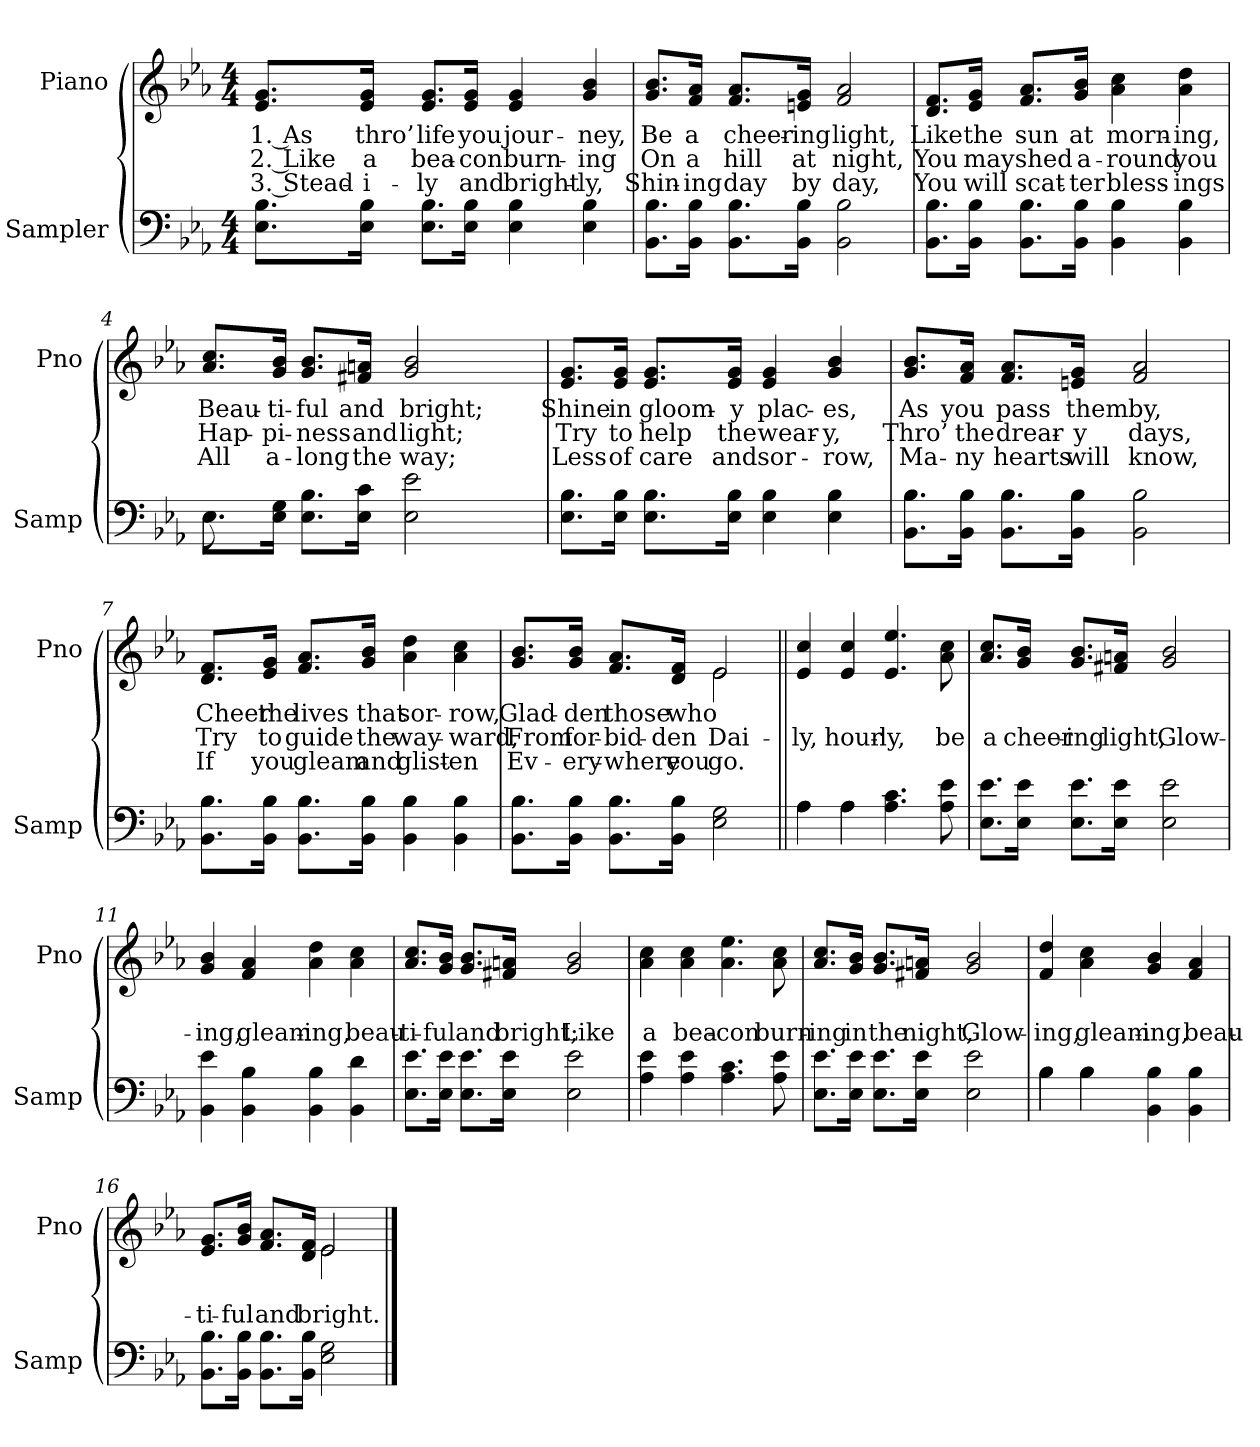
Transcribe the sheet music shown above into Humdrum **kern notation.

**kern	**kern	**text	**text	**text
*part2	*part1	*part1	*part1	*part1
*staff2	*staff1	*staff1	*staff1	*staff1
*I"Sampler	*I"Piano	*	*	*
*I'Samp	*I'Pno	*	*	*
*clefF4	*clefG2	*	*	*
*k[b-e-a-]	*k[b-e-a-]	*	*	*
*E-:	*E-:	*	*	*
*M4/4	*M4/4	*	*	*
=1	=1	=1	=1	=1
8.E-\ 8.B-\L	8.e-/ 8.g/L	1. As	2. Like	3. Stead-
16E-\ 16B-\Jk	16e-/ 16g/Jk	thro’	a	-i-
8.E-\ 8.B-\L	8.e-/ 8.g/L	life	bea-	-ly
16E-\ 16B-\Jk	16e-/ 16g/Jk	you	-con	and
4E- 4B-	4e- 4g	jour-	burn-	bright-
4E- 4B-	4g 4b-	-ney,	-ing	-ly,
=2	=2	=2	=2	=2
8.BB-\ 8.B-\L	8.g/ 8.b-/L	Be	On	Shin-
16BB-\ 16B-\Jk	16f/ 16a-/Jk	a	a	-ing
8.BB-\ 8.B-\L	8.f/ 8.a-/L	cheer-	hill	day
16BB-\ 16B-\Jk	16en/ 16g/Jk	-ing	at	by
2BB- 2B-	2f 2a-	light,	night,	day,
=3	=3	=3	=3	=3
8.BB-\ 8.B-\L	8.d/ 8.f/L	Like	You	You
16BB-\ 16B-\Jk	16e-/ 16g/Jk	the	may	will
8.BB-\ 8.B-\L	8.f/ 8.a-/L	sun	shed	scat-
16BB-\ 16B-\Jk	16g/ 16b-/Jk	at	a-	-ter
4BB- 4B-	4a- 4cc	morn-	-round	bless-
4BB- 4B-	4a- 4dd	-ing,	you	-ings
=4	=4	=4	=4	=4
*^	*	*	*	*
8.E-\L	8.E-	8.a-/ 8.cc/L	Beau-	Hap-	All
16E-\ 16G\Jk	2ryy	16g/ 16b-/Jk	-ti-	-pi-	a-
8.E-\ 8.B-\L	.	8.g/ 8.b-/L	-ful	-ness	-long
16E-\ 16c\Jk	.	16f#X/ 16an/Jk	and	and	the
2E- 2e-	.	2g 2b-	bright;	light;	way;
.	4ryy	.	.	.	.
.	16ryy	.	.	.	.
*v	*v	*	*	*	*
=5	=5	=5	=5	=5
8.E-\ 8.B-\L	8.e-/ 8.g/L	Shine	Try	Less
16E-\ 16B-\Jk	16e-/ 16g/Jk	in	to	of
8.E-\ 8.B-\L	8.e-/ 8.g/L	gloom-	help	care
16E-\ 16B-\Jk	16e-/ 16g/Jk	-y	the	and
4E- 4B-	4e- 4g	plac-	wear-	sor-
4E- 4B-	4g 4b-	-es,	-y,	-row,
=6	=6	=6	=6	=6
8.BB-\ 8.B-\L	8.g/ 8.b-/L	As	Thro’	Ma-
16BB-\ 16B-\Jk	16f/ 16a-/Jk	you	the	-ny
8.BB-\ 8.B-\L	8.f/ 8.a-/L	pass	drear-	hearts
16BB-\ 16B-\Jk	16en/ 16g/Jk	them	-y	will
2BB- 2B-	2f 2a-	by,	days,	know,
=7	=7	=7	=7	=7
8.BB-\ 8.B-\L	8.d/ 8.f/L	Cheer	Try	If
16BB-\ 16B-\Jk	16e-/ 16g/Jk	the	to	you
8.BB-\ 8.B-\L	8.f/ 8.a-/L	lives	guide	gleam
16BB-\ 16B-\Jk	16g/ 16b-/Jk	that	the	and
4BB- 4B-	4a- 4dd	sor-	way-	glist-
4BB- 4B-	4a- 4cc	-row,	-ward,	-en
=8	=8	=8	=8	=8
*	*^	*	*	*
8.BB-\ 8.B-\L	8.g/ 8.b-/L	2ryy	Glad-	From	Ev-
16BB-\ 16B-\Jk	16g/ 16b-/Jk	.	-den	for-	-ery-
8.BB-\ 8.B-\L	8.f/ 8.a-/L	.	those	-bid-	-where
16BB-\ 16B-\Jk	16d/ 16f/Jk	.	who	-den	you
2E- 2G	2e-/	2e-	.	Dai-	go.
=9||	=9||	=9||	=9||	=9||	=9||
*^	*	*	*	*	*
!	!	!LO:TX:t=Refrain	!	!	!	!
*	*	*v	*v	*	*	*
4A-\	4A-	4e- 4cc	.	-ly,	.
4A-\	4A-	4e- 4cc	.	hour-	.
4.A- 4.c	2ryy	4.e- 4.ee-	.	-ly,	.
8A- 8e-	.	8a- 8cc	.	be	.
*v	*v	*	*	*	*
=10	=10	=10	=10	=10
8.E-\ 8.e-\L	8.a-/ 8.cc/L	.	a	.
16E-\ 16e-\Jk	16g/ 16b-/Jk	.	cheer-	.
8.E-\ 8.e-\L	8.g/ 8.b-/L	.	-ing	.
16E-\ 16e-\Jk	16f#X/ 16an/Jk	.	light,	.
2E- 2e-	2g 2b-	.	Glow-	.
=11	=11	=11	=11	=11
4BB- 4e-	4g 4b-	.	-ing,	.
4BB- 4B-	4f 4a-	.	gleam-	.
4BB- 4B-	4a- 4dd	.	-ing,	.
4BB- 4d	4a- 4cc	.	beau-	.
=12	=12	=12	=12	=12
8.E-\ 8.e-\L	8.a-/ 8.cc/L	.	-ti-	.
16E-\ 16e-\Jk	16g/ 16b-/Jk	.	-ful	.
8.E-\ 8.e-\L	8.g/ 8.b-/L	.	and	.
16E-\ 16e-\Jk	16f#X/ 16an/Jk	.	bright;	.
2E- 2e-	2g 2b-	.	Like	.
=13	=13	=13	=13	=13
4A- 4e-	4a- 4cc	.	a	.
4A- 4e-	4a- 4cc	.	bea-	.
4.A-\ 4.c\	4.a- 4.ee-	.	-con	.
8A-\ 8e-\	8a- 8cc	.	burn-	.
=14	=14	=14	=14	=14
8.E-\ 8.e-\L	8.a-/ 8.cc/L	.	-ing	.
16E-\ 16e-\Jk	16g/ 16b-/Jk	.	in	.
8.E-\ 8.e-\L	8.g/ 8.b-/L	.	the	.
16E-\ 16e-\Jk	16f#X/ 16an/Jk	.	night,	.
2E-\ 2e-\	2g 2b-	.	Glow-	.
=15	=15	=15	=15	=15
*^	*	*	*	*
4B-\	4B-	4f 4dd	.	-ing,	.
4B-\	4B-	4a- 4cc	.	gleam-	.
4BB- 4B-	2ryy	4g 4b-	.	-ing,	.
4BB- 4B-	.	4f 4a-	.	beau-	.
*v	*v	*	*	*	*
=16	=16	=16	=16	=16
*	*^	*	*	*
8.BB-\ 8.B-\L	8.e-/ 8.g/L	2ryy	.	-ti-	.
16BB-\ 16B-\Jk	16g/ 16b-/Jk	.	.	-ful	.
8.BB-\ 8.B-\L	8.f/ 8.a-/L	.	.	and	.
16BB-\ 16B-\Jk	16d/ 16f/Jk	.	.	bright.	.
2E- 2G	2e-/	2e-	.	.	.
*	*v	*v	*	*	*
==	==	==	==	==
*-	*-	*-	*-	*-
